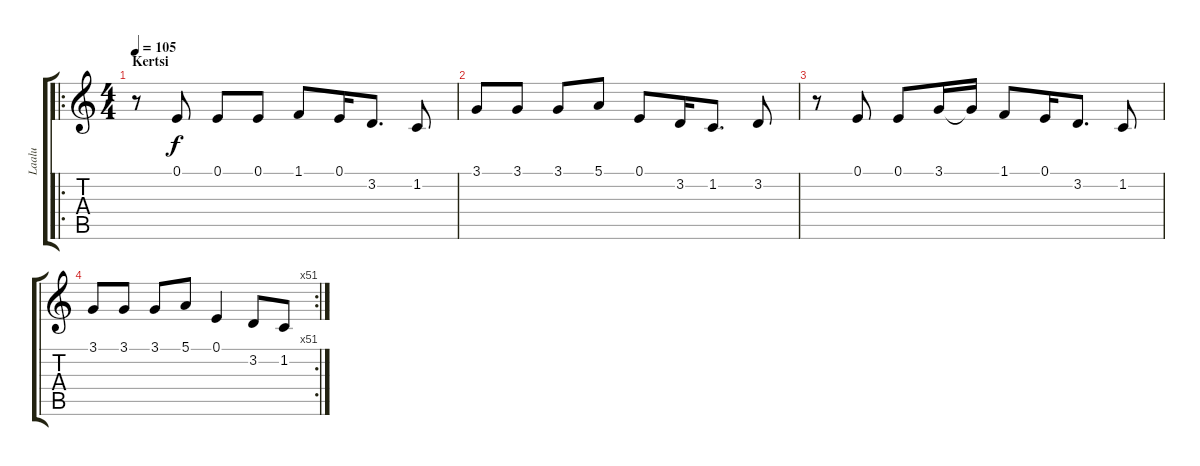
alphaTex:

\track ("Laalu" "Laalu") {instrument lead6voice}
\staff {score tabs}
\tuning (E4 B3 G3 D3 A2 E2) {hide}
\ro
\ts (4 4)
\section ("" "Kertsi")
\tempo 105
\clef g2
\ks c
r.8{dy f} 0.1.8 0.1.8 0.1.8 1.1.8 0.1.16 3.2.8{d} 1.2.8 |
3.1.8 3.1.8 3.1.8 5.1.8 0.1.8 3.2.16 1.2.8{d} 3.2.8 |
r.8 0.1.8 0.1.8 3.1.16 3.1{t}.16 1.1.8 0.1.16 3.2.8{d} 1.2.8 |
\rc 51
3.1.8 3.1.8 3.1.8 5.1.8 0.1.4 3.2.8 1.2.8
